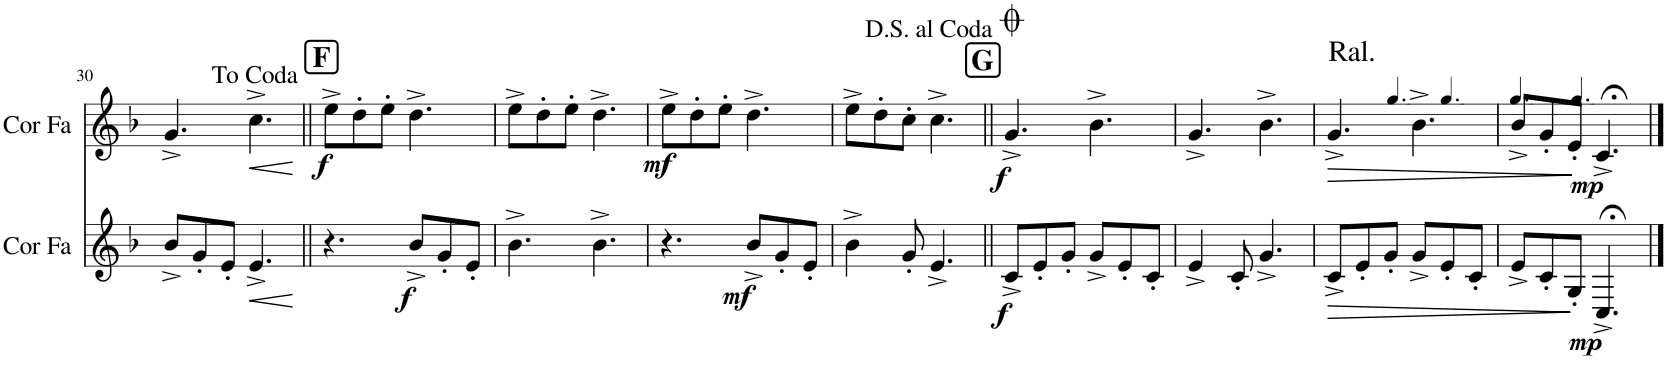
**kern	**dynam	**kern	**dynam
*part2	*part2	*part1	*part1
*staff2	*staff2	*staff1	*staff1
*I"Cor en Fa	*	*I"Cor en Fa	*
*I'Cor Fa	*	*I'Cor Fa	*
!!LO:PB:g=z
*clefG2	*	*clefG2	*
*Trd4c7	*	*Trd4c7	*
*k[b-]	*	*k[b-]	*
*M6/8	*	*M6/8	*
=30	=30	=30	=30
8b-^/L	.	4.g^/	.
8g'/	.	.	.
8e'/J	.	.	.
!	!LO:HP:b	!	!LO:HP:b
4.e^/	<	4.cc^\	<
.	[	.	[
!!LO:REH:place=s1:a:B:cj:fs=14:t=F
=31||	=31||	=31||	=31||
!	!	!	!LO:DY:b
4.r	.	8ee^\L	f
.	.	8dd'\	.
.	.	8ee'\J	.
!	!LO:DY:b	!	!
8b-^/L	f	4.dd^\	.
8g'/	.	.	.
8e'/J	.	.	.
=32	=32	=32	=32
4.b-^\	.	8ee^\L	.
.	.	8dd'\	.
.	.	8ee'\J	.
4.b-^\	.	4.dd^\	.
=33	=33	=33	=33
!	!	!	!LO:DY:b
4.r	.	8ee^\L	mf
.	.	8dd'\	.
.	.	8ee'\J	.
!	!LO:DY:b	!	!
8b-^/L	mf	4.dd^\	.
8g'/	.	.	.
8e'/J	.	.	.
=34	=34	=34	=34
4b-^\	.	8ee^\L	.
.	.	8dd'\	.
8g'/	.	8cc'\J	.
4.e^/	.	4.cc^\	.
!!LO:REH:place=s1:a:B:cj:fs=14:t=G
=35||	=35||	=35||	=35||
!	!LO:DY:b	!	!LO:DY:b
8c^/L	f	4.g^/	f
8e'/	.	.	.
8g'/J	.	.	.
8g^/L	.	4.b-^\	.
8e'/	.	.	.
8c'/J	.	.	.
=36	=36	=36	=36
4e^/	.	4.g^/	.
8c'/	.	.	.
4.g^/	.	4.b-^\	.
=37	=37	=37	=37
!	!	!LO:TX:a:t=Ral.	!
!	!LO:HP:b	!	!LO:HP:b
*	*	*^	*
*	*	*	*^	*
8c^/L	>	4.g^/	4ryy	2ryy	>
8e'/	.	.	.	.	.
*	*	*MM68	*	*	*
8g'/J	.	.	2ryy	.	.
8g^/L	.	4.b-^\	.	.	.
*	*	*MM60	*	*	*
8e'/	.	.	.	4ryy	.
8c'/J	.	.	.	.	.
.	]	.	.	.	]
*	*	*v	*v	*v	*
=38	=38	=38	=38
*	*	*MM53	*
8e^/L	.	8b-^/L	.
8c'/	.	8g'/	.
*	*	*MM45	*
8G'/J	.	8e'/J	.
!	!LO:DY:b	!	!LO:DY:b
4.C;<^/	mp	4.c;<^/	mp
==	==	==	==
*-	*-	*-	*-
